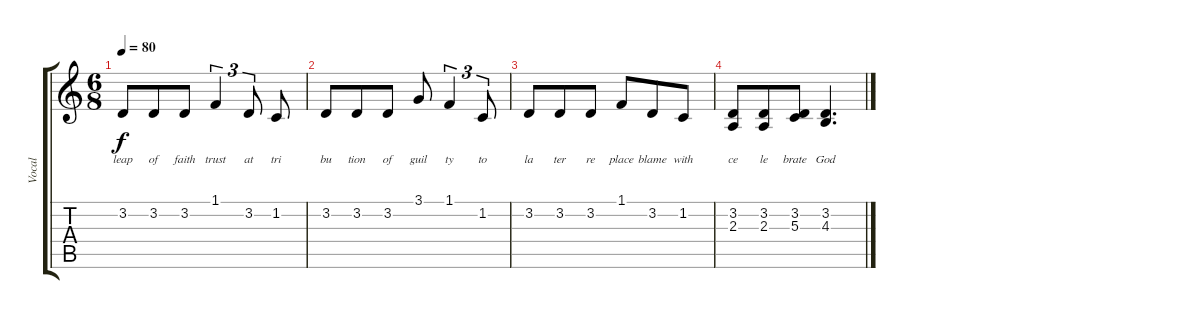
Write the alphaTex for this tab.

\track ("Vocal" "Vocal") {instrument acousticgrandpiano}
\staff {score tabs}
\tuning (E4 B3 G3 D3 A2 E2) {hide}
\ts (6 8)
\tempo 80
\clef g2
\ks c
3.2.8{lyrics (0 "leap") lyrics (1 "") lyrics (2 "") lyrics (3 "") lyrics (4 "") dy f} 3.2.8{lyrics (0 "of") lyrics (1 "") lyrics (2 "") lyrics (3 "") lyrics (4 "")} 3.2.8{lyrics (0 "faith") lyrics (1 "") lyrics (2 "") lyrics (3 "") lyrics (4 "")} 1.1.4{tu (3 2) lyrics (0 "trust") lyrics (1 "") lyrics (2 "") lyrics (3 "") lyrics (4 "")} 3.2.8{tu (3 2) lyrics (0 "at") lyrics (1 "") lyrics (2 "") lyrics (3 "") lyrics (4 "")} 1.2.8{lyrics (0 "tri") lyrics (1 "") lyrics (2 "") lyrics (3 "") lyrics (4 "")} |
3.2.8{lyrics (0 "bu") lyrics (1 "") lyrics (2 "") lyrics (3 "") lyrics (4 "")} 3.2.8{lyrics (0 "tion") lyrics (1 "") lyrics (2 "") lyrics (3 "") lyrics (4 "")} 3.2.8{lyrics (0 "of") lyrics (1 "") lyrics (2 "") lyrics (3 "") lyrics (4 "")} 3.1.8{lyrics (0 "guil") lyrics (1 "") lyrics (2 "") lyrics (3 "") lyrics (4 "")} 1.1.4{tu (3 2) lyrics (0 "ty") lyrics (1 "") lyrics (2 "") lyrics (3 "") lyrics (4 "")} 1.2.8{tu (3 2) lyrics (0 "to") lyrics (1 "") lyrics (2 "") lyrics (3 "") lyrics (4 "")} |
3.2.8{lyrics (0 "la") lyrics (1 "") lyrics (2 "") lyrics (3 "") lyrics (4 "")} 3.2.8{lyrics (0 "ter") lyrics (1 "") lyrics (2 "") lyrics (3 "") lyrics (4 "")} 3.2.8{lyrics (0 "re") lyrics (1 "") lyrics (2 "") lyrics (3 "") lyrics (4 "")} 1.1.8{lyrics (0 "place") lyrics (1 "") lyrics (2 "") lyrics (3 "") lyrics (4 "")} 3.2.8{lyrics (0 "blame") lyrics (1 "") lyrics (2 "") lyrics (3 "") lyrics (4 "")} 1.2.8{lyrics (0 "with") lyrics (1 "") lyrics (2 "") lyrics (3 "") lyrics (4 "")} |
(3.2 2.3).8{lyrics (0 "ce") lyrics (1 "") lyrics (2 "") lyrics (3 "") lyrics (4 "")} (3.2 2.3).8{lyrics (0 "le") lyrics (1 "") lyrics (2 "") lyrics (3 "") lyrics (4 "")} (3.2 5.3).8{lyrics (0 "brate") lyrics (1 "") lyrics (2 "") lyrics (3 "") lyrics (4 "")} (3.2 4.3).4{d lyrics (0 "God") lyrics (1 "") lyrics (2 "") lyrics (3 "") lyrics (4 "")}
